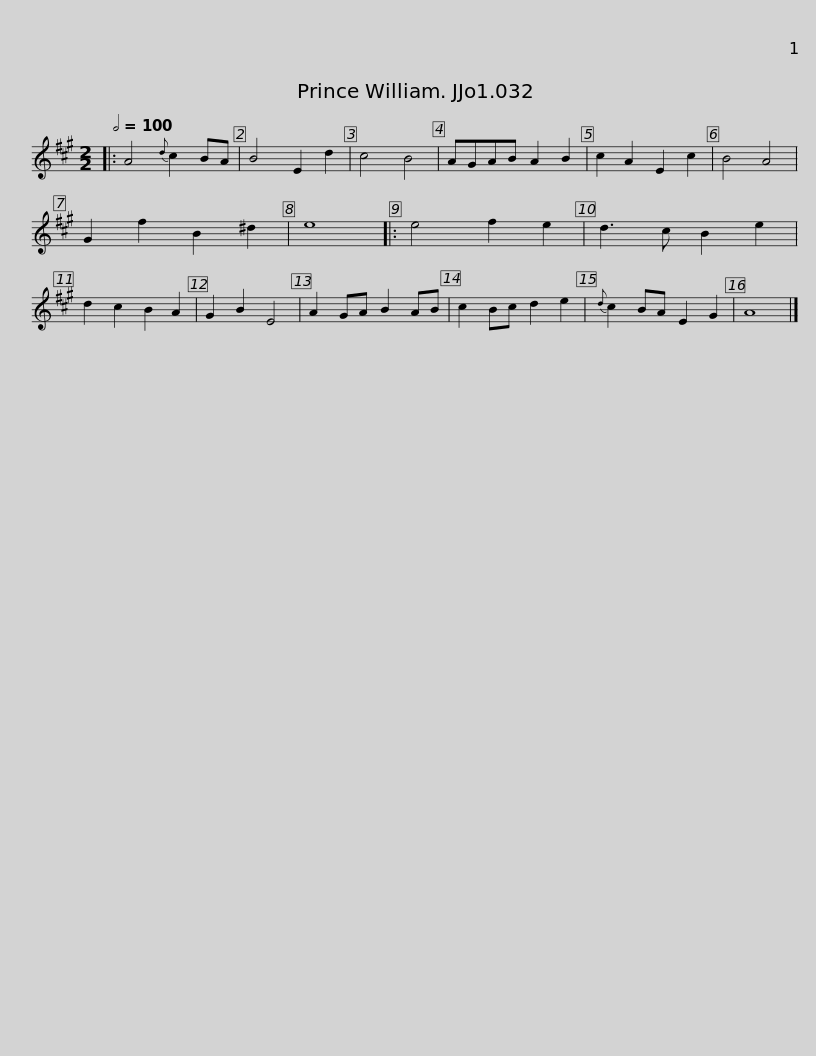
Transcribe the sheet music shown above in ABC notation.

X:1
L:1/8
Q:1/2=100
M:2/2
I:linebreak $
K:A
V:1 treble
V:1
|: A4{d} c2 BA | B4 E2 d2 | c4 B4 | AGAB A2 B2 | c2 A2 E2 c2 | %5
 B4 A4 | G2 f2 B2 ^d2 | e8 |: e4 f2 e2 | d3 c B2 e2 |$ %10
 d2 c2 B2 A2 | G2 B2 E4 | A2 GA B2 AB | c2 Bc d2 e2 |{d} c2 BA E2 G2 | %15
 A8 |] %16
